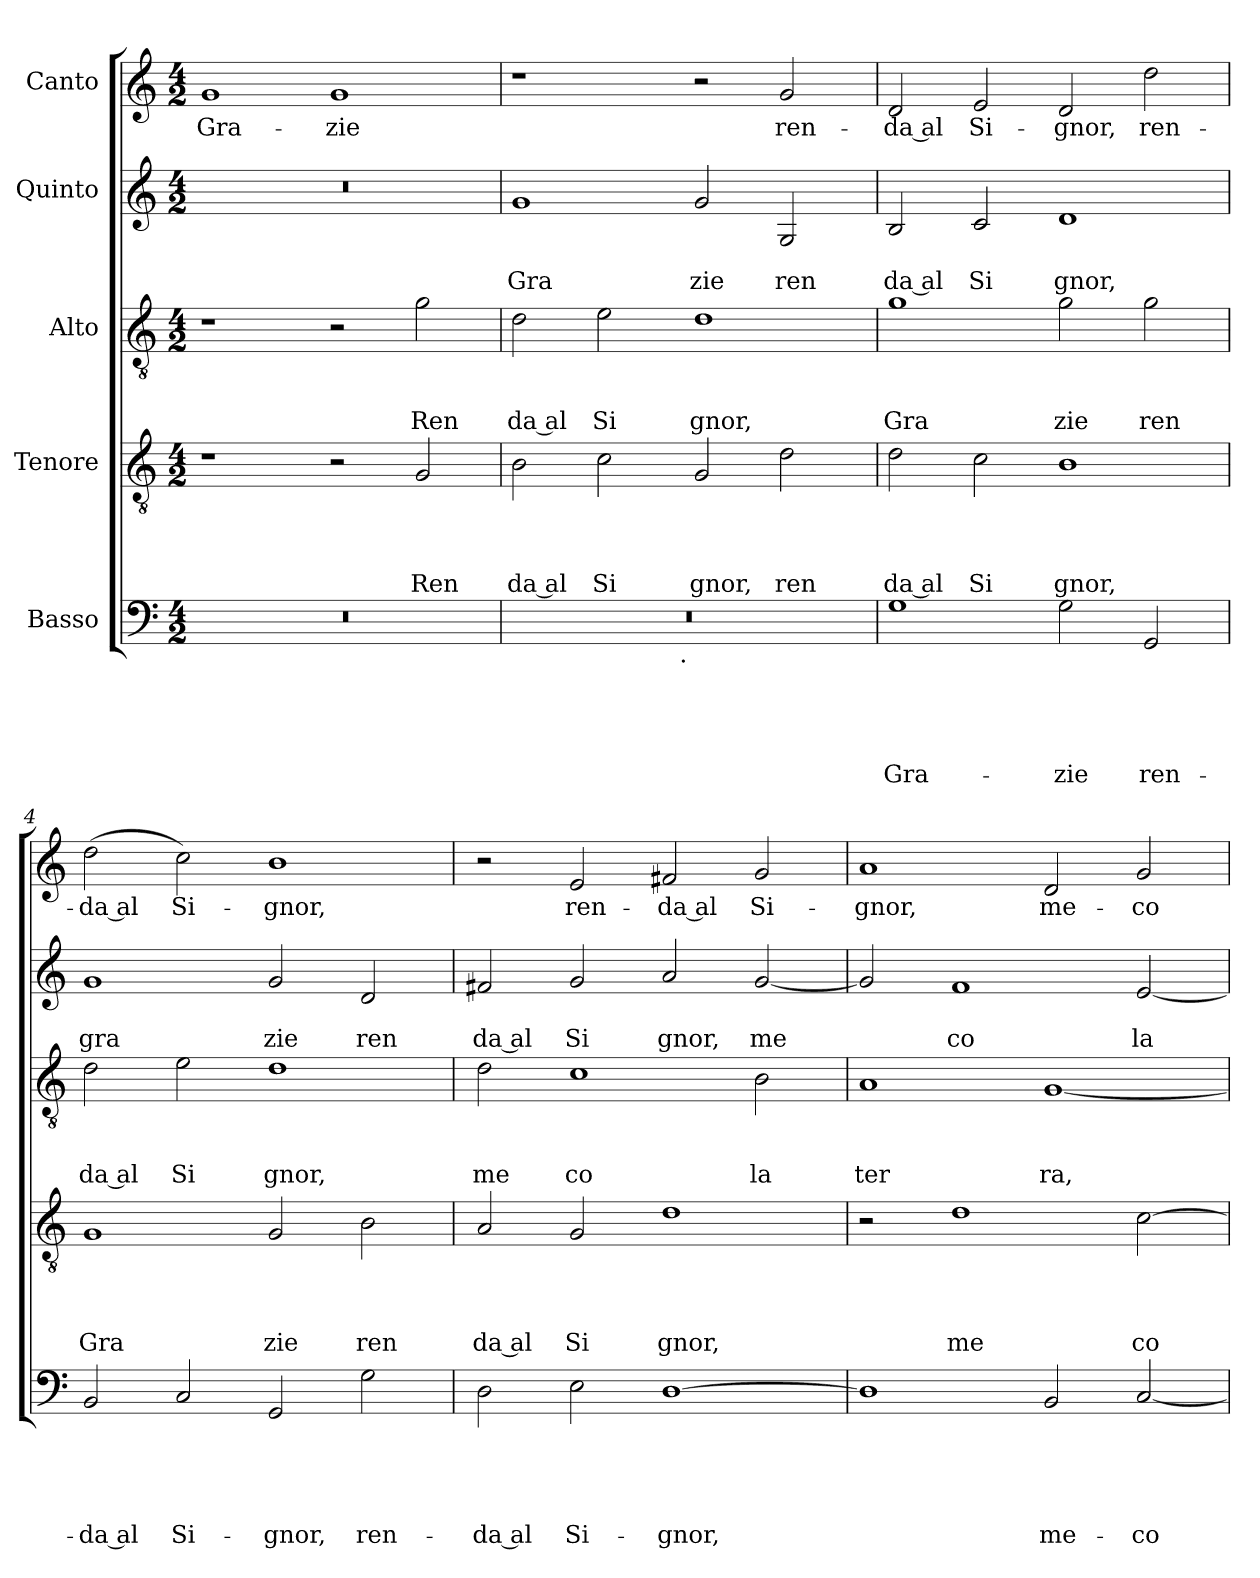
**kern	**text	**text	**text	**text	**text	**kern	**text	**text	**text	**text	**kern	**text	**text	**text	**kern	**text	**text	**kern	**text
*part5	*part5	*part5	*part5	*part5	*part5	*part4	*part4	*part4	*part4	*part4	*part3	*part3	*part3	*part3	*part2	*part2	*part2	*part1	*part1
*staff5	*staff5	*staff5	*staff5	*staff5	*staff5	*staff4	*staff4	*staff4	*staff4	*staff4	*staff3	*staff3	*staff3	*staff3	*staff2	*staff2	*staff2	*staff1	*staff1
*I"Basso	*	*	*	*	*	*I"Tenore	*	*	*	*	*I"Alto	*	*	*	*I"Quinto	*	*	*I"Canto	*
*clefF4	*	*	*	*	*	*clefGv2	*	*	*	*	*clefGv2	*	*	*	*clefG2	*	*	*clefG2	*
*k[]	*	*	*	*	*	*k[]	*	*	*	*	*k[]	*	*	*	*k[]	*	*	*k[]	*
*C:	*	*	*	*	*	*C:	*	*	*	*	*C:	*	*	*	*C:	*	*	*C:	*
*M4/2	*	*	*	*	*	*M4/2	*	*	*	*	*M4/2	*	*	*	*M4/2	*	*	*M4/2	*
=1	=1	=1	=1	=1	=1	=1	=1	=1	=1	=1	=1	=1	=1	=1	=1	=1	=1	=1	=1
!	!	!	!	!	!	!	!	!	!	!	!	!	!	!	!	!	!	!	!LO:LY:b
0r	.	.	.	.	.	1r	.	.	.	.	1r	.	.	.	0r	.	.	1g	Gra-
!	!	!	!	!	!	!	!	!	!	!	!	!	!	!	!	!	!	!	!LO:LY:b
.	.	.	.	.	.	2r	.	.	.	.	2r	.	.	.	.	.	.	1g	-zie
!	!	!	!	!	!	!	!	!	!	!LO:LY:b	!	!	!	!LO:LY:b	!	!	!	!	!
.	.	.	.	.	.	2G/	.	.	.	Ren	2g\	.	.	Ren	.	.	.	.	.
=2	=2	=2	=2	=2	=2	=2	=2	=2	=2	=2	=2	=2	=2	=2	=2	=2	=2	=2	=2
!	!	!	!	!	!	!	!	!	!	!LO:LY:b:rj	!	!	!	!LO:LY:b:rj	!	!	!LO:LY:b	!	!
*^	*	*	*	*	*	*	*	*	*	*	*	*	*	*	*	*	*	*	*
0r	2ryy	.	.	.	.	.	2B\	.	.	.	da al	2d\	.	.	da al	1g	.	Gra	1r	.
!	!	!	!	!	!	!	!	!	!	!	!LO:LY:b	!	!	!	!LO:LY:b	!	!	!	!	!
.	4...ryy	.	.	.	.	.	2c\	.	.	.	Si	2e\	.	.	Si	.	.	.	.	.
!	!LO:TX:b:t=.	!	!	!	!	!	!	!	!	!	!	!	!	!	!	!	!	!	!	!
.	1ryy	.	.	.	.	.	.	.	.	.	.	.	.	.	.	.	.	.	.	.
!	!	!	!	!	!	!	!	!	!	!	!LO:LY:b	!	!	!	!LO:LY:b	!	!	!LO:LY:b	!	!
.	.	.	.	.	.	.	2G/	.	.	.	gnor,	1d	.	.	gnor,	2g/	.	zie	2r	.
!	!	!	!	!	!	!	!	!	!	!	!LO:LY:b	!	!	!	!	!	!	!LO:LY:b	!	!LO:LY:b
.	.	.	.	.	.	.	2d\	.	.	.	ren	.	.	.	.	2G/	.	ren	2g/	ren-
.	32ryy	.	.	.	.	.	.	.	.	.	.	.	.	.	.	.	.	.	.	.
=3	=3	=3	=3	=3	=3	=3	=3	=3	=3	=3	=3	=3	=3	=3	=3	=3	=3	=3	=3	=3
!	!	!	!	!	!	!LO:LY:b	!	!	!	!	!LO:LY:b:rj	!	!	!	!LO:LY:b	!	!	!LO:LY:b:rj	!	!LO:LY:b:rj
*v	*v	*	*	*	*	*	*	*	*	*	*	*	*	*	*	*	*	*	*	*
(1G	.	.	.	.	Gra-	2d\	.	.	.	da al	(1g	.	.	Gra	2B/	.	da al	2d/	-da al
!	!	!	!	!	!	!	!	!	!	!LO:LY:b	!	!	!	!	!	!	!LO:LY:b	!	!LO:LY:b
.	.	.	.	.	.	2c\	.	.	.	Si	.	.	.	.	2c/	.	Si	2e/	Si-
!	!	!	!	!	!LO:LY:b	!	!	!	!	!LO:LY:b	!	!	!	!LO:LY:b	!	!	!LO:LY:b	!	!LO:LY:b
2G\	.	.	.	.	-zie	1B	.	.	.	gnor,	2g\	.	.	zie	1d	.	gnor,	2d/	-gnor,
!	!	!	!	!	!LO:LY:b	!	!	!	!	!	!	!	!	!LO:LY:b	!	!	!	!	!LO:LY:b
2GG/	.	.	.	.	ren-	.	.	.	.	.	2g\	.	.	ren	.	.	.	2dd\	ren-
=4	=4	=4	=4	=4	=4	=4	=4	=4	=4	=4	=4	=4	=4	=4	=4	=4	=4	=4	=4
!	!	!	!	!	!LO:LY:b:rj	!	!	!	!	!LO:LY:b	!	!	!	!LO:LY:b:rj	!	!	!LO:LY:b	!	!LO:LY:b:rj
2BB/	.	.	.	.	-da al	1G	.	.	.	Gra	2d\	.	.	da al	1g	.	gra	(<2dd\	-da al
!	!	!	!	!	!LO:LY:b	!	!	!	!	!	!	!	!	!LO:LY:b	!	!	!	!	!LO:LY:b
2C/	.	.	.	.	Si-	.	.	.	.	.	2e\	.	.	Si	.	.	.	2cc\)	Si-
!	!	!	!	!	!LO:LY:b	!	!	!	!	!LO:LY:b	!	!	!	!LO:LY:b	!	!	!LO:LY:b	!	!LO:LY:b
2GG/	.	.	.	.	-gnor,	2G/	.	.	.	zie	1d	.	.	gnor,	2g/	.	zie	1b	-gnor,
!	!	!	!	!	!LO:LY:b	!	!	!	!	!LO:LY:b	!	!	!	!	!	!	!LO:LY:b	!	!
2G\	.	.	.	.	ren-	2B\	.	.	.	ren	.	.	.	.	2d/	.	ren	.	.
=5	=5	=5	=5	=5	=5	=5	=5	=5	=5	=5	=5	=5	=5	=5	=5	=5	=5	=5	=5
!	!	!	!	!	!LO:LY:b:rj	!	!	!	!	!LO:LY:b:rj	!	!	!	!LO:LY:b	!	!	!LO:LY:b:rj	!	!
2D\	.	.	.	.	-da al	2A/	.	.	.	da al	2d\	.	.	me	2f#X/	.	da al	2r	.
!	!	!	!	!	!LO:LY:b	!	!	!	!	!LO:LY:b	!	!	!	!LO:LY:b	!	!	!LO:LY:b	!	!LO:LY:b
2E\	.	.	.	.	Si-	2G/	.	.	.	Si	1c	.	.	co	2g/	.	Si	2e/	ren-
!	!	!	!	!	!LO:LY:b	!	!	!	!	!LO:LY:b	!	!	!	!	!	!	!LO:LY:b	!	!LO:LY:b:rj
[>1D	.	.	.	.	-gnor,	1d	.	.	.	gnor,	.	.	.	.	2a/	.	gnor,	2f#X/	-da al
!	!	!	!	!	!	!	!	!	!	!	!	!	!	!LO:LY:b	!	!	!LO:LY:b	!	!LO:LY:b
.	.	.	.	.	.	.	.	.	.	.	2B\	.	.	la	[<2g/	.	me	2g/	Si-
=6	=6	=6	=6	=6	=6	=6	=6	=6	=6	=6	=6	=6	=6	=6	=6	=6	=6	=6	=6
!	!	!	!	!	!	!	!	!	!	!	!	!	!	!LO:LY:b	!	!	!	!	!LO:LY:b
1D]	.	.	.	.	.	2r	.	.	.	.	1A	.	.	ter	2g/]	.	.	1a	-gnor,
!	!	!	!	!	!	!	!	!	!	!LO:LY:b	!	!	!	!	!	!	!LO:LY:b	!	!
.	.	.	.	.	.	1d	.	.	.	me	.	.	.	.	1f	.	co	.	.
!	!	!	!	!	!LO:LY:b	!	!	!	!	!	!	!	!	!LO:LY:b	!	!	!	!	!LO:LY:b
2BB/	.	.	.	.	me-	.	.	.	.	.	[<1G	.	.	ra,	.	.	.	2d/	me-
!	!	!	!	!	!LO:LY:b	!	!	!	!	!LO:LY:b	!	!	!	!	!	!	!LO:LY:b	!	!LO:LY:b
[<2C/	.	.	.	.	-co	[<2c\	.	.	.	co	.	.	.	.	[<2e/	.	la	2g/	-co
=	=	=	=	=	=	=	=	=	=	=	=	=	=	=	=	=	=	=	=
*-	*-	*-	*-	*-	*-	*-	*-	*-	*-	*-	*-	*-	*-	*-	*-	*-	*-	*-	*-
